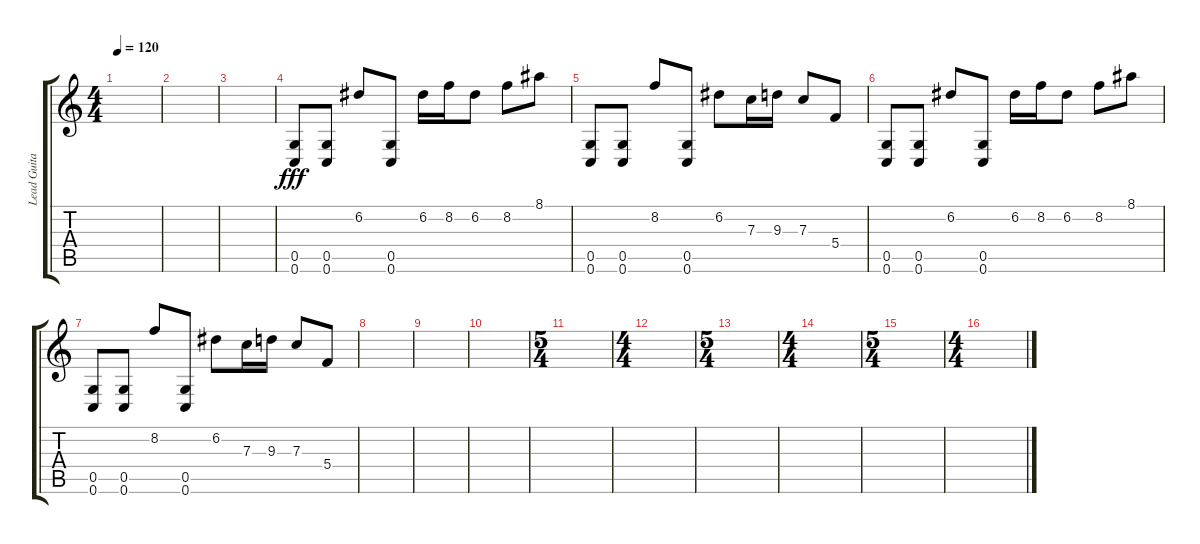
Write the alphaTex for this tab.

\track ("Lead Guitar" "Lead Guita") {instrument distortionguitar}
\staff {score tabs}
\tuning (D4 A3 F3 C3 G2 C2) {hide}
\ts (4 4)
\tempo 120
\clef g2
\ks c
|
|
|
(0.5 0.6).8{dy fff} (0.5 0.6).8 6.2.8 (0.5 0.6).8 6.2.16 8.2.16 6.2.8 8.2.8 8.1.8 |
(0.5 0.6).8 (0.5 0.6).8 8.2.8 (0.5 0.6).8 6.2.8 7.3.16 9.3.16 7.3.8 5.4.8 |
(0.5 0.6).8 (0.5 0.6).8 6.2.8 (0.5 0.6).8 6.2.16 8.2.16 6.2.8 8.2.8 8.1.8 |
(0.5 0.6).8 (0.5 0.6).8 8.2.8 (0.5 0.6).8 6.2.8 7.3.16 9.3.16 7.3.8 5.4.8 |
|
|
|
\ts (5 4)
|
\ts (4 4)
|
\ts (5 4)
|
\ts (4 4)
|
\ts (5 4)
|
\ts (4 4)
